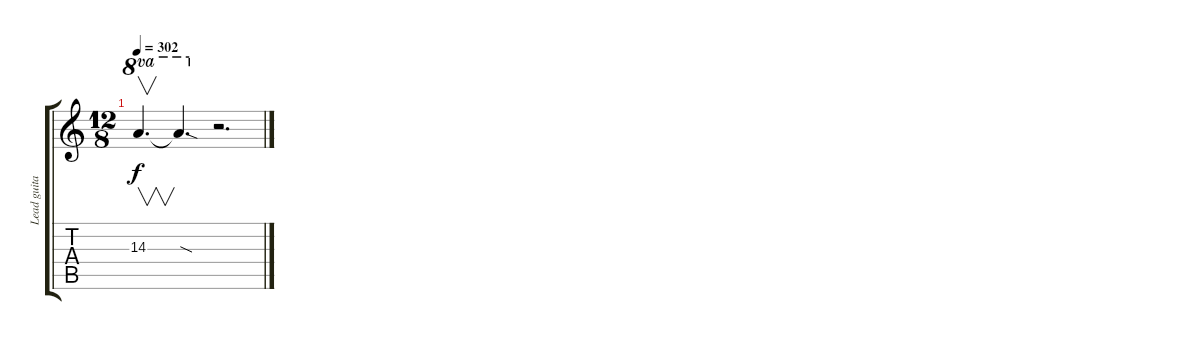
\track ("Lead guitar" "Lead guita") {instrument acousticguitarsteel}
\staff {score tabs}
\tuning (E4 B3 G3 D3 A2 E2) {hide}
\ts (12 8)
\tempo 302
\clef g2
\ks c
14.3.4{v d ot 8va dy f} 14.3{sod t}.4{d ot 8va} r.2{d}
